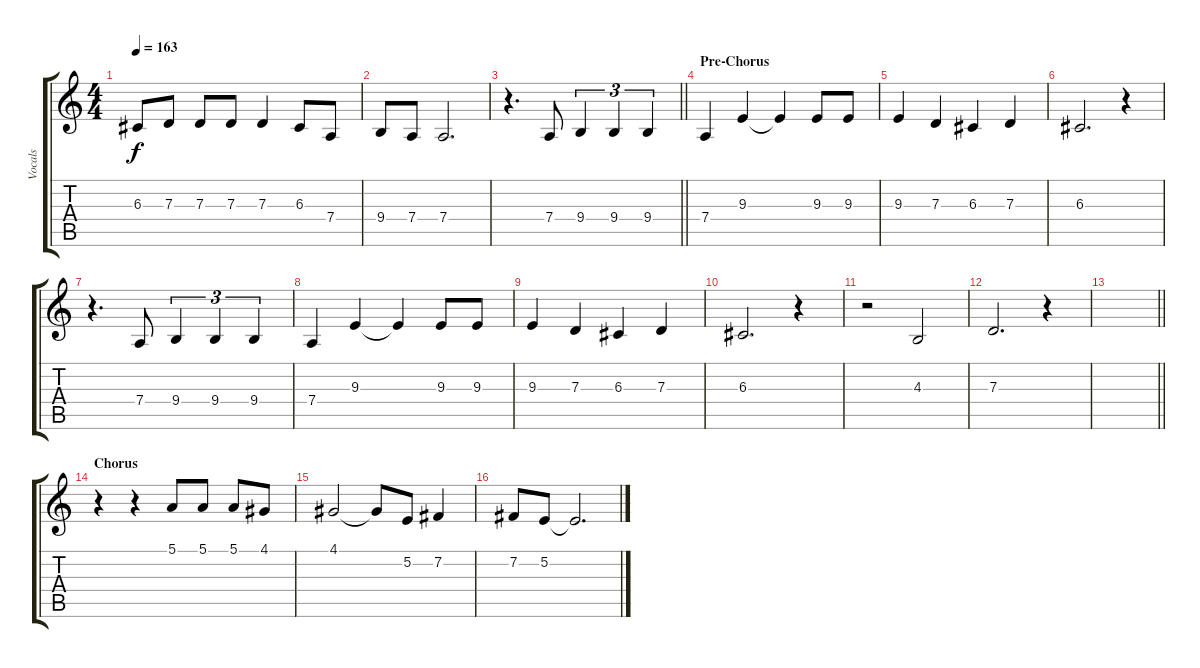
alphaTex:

\track ("Vocals" "Vocals") {instrument altosax}
\staff {score tabs}
\tuning (E4 B3 G3 D3 A2 E2) {hide}
\ts (4 4)
\tempo 163
\clef g2
\ks c
6.3{t}.8{dy f} 7.3.8 7.3.8 7.3.8 7.3.4 6.3.8 7.4.8 |
9.4.8 7.4.8 7.4.2{d} |
\barLineRight lightlight
r.4{d} 7.4.8 9.4.4{tu (3 2)} 9.4.4{tu (3 2)} 9.4.4{tu (3 2)} |
\section ("" "Pre-Chorus")
7.4.4 9.3.4 9.3{t}.4 9.3.8 9.3.8 |
9.3.4 7.3.4 6.3.4 7.3.4 |
6.3.2{d} r.4 |
r.4{d} 7.4.8 9.4.4{tu (3 2)} 9.4.4{tu (3 2)} 9.4.4{tu (3 2)} |
7.4.4 9.3.4 9.3{t}.4 9.3.8 9.3.8 |
9.3.4 7.3.4 6.3.4 7.3.4 |
6.3.2{d} r.4 |
r.2 4.3.2 |
7.3.2{d} r.4 |
\barLineRight lightlight
|
\section ("" "Chorus")
r.4 r.4 5.1.8 5.1.8 5.1.8 4.1.8 |
4.1.2 4.1{t}.8 5.2.8 7.2.4 |
7.2.8 5.2.8 5.2{t}.2{d}
